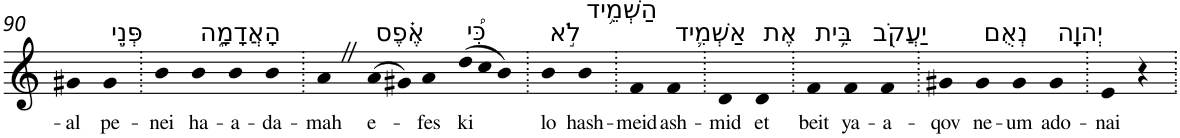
**kern	**text
*part1	*part1
*staff1	*staff1
*I"Piano	*
*I'Pno	*
!!LO:PB:g=z
*clefG2	*
*k[]	*
=90	=90
!	!LO:LY:b
4g#X	-al
!LO:TX:a:t=פְּנֵ֣י	!
!	!LO:LY:b
4g#	pe-
=91.	=91.
!	!LO:LY:b
4b	-nei
!LO:TX:a:t=הָאֲדָמָ֑ה	!
!	!LO:LY:b
4b	ha-
!	!LO:LY:b
4b	-a-
!	!LO:LY:b
4b	-da-
=92.	=92.
!	!LO:LY:b
4aZ	-mah
!LO:TX:a:t=אֶ֗פֶס	!
!	!LO:LY:b
(>8a	e-
8g#X)	.
!	!LO:LY:b
4a	-fes
!LO:TX:a:t=כִּ֠י	!
!	!LO:LY:b
(>12dd	ki
12cc	.
12b)	.
=93.	=93.
!LO:TX:a:t=לֹ֣א	!
!	!LO:LY:b
4b	lo
!LO:TX:a:t=הַשְׁמֵ֥יד	!
!	!LO:LY:b
4b	hash-
=94.	=94.
!	!LO:LY:b
4f	-meid
!LO:TX:a:t=אַשְׁמִ֛יד	!
!	!LO:LY:b
4f	ash-
=95.	=95.
!	!LO:LY:b
4d	-mid
!LO:TX:a:t=אֶת	!
!	!LO:LY:b
4d	et
=96.	=96.
!LO:TX:a:t=בֵּ֥ית	!
!	!LO:LY:b
4f	beit
!LO:TX:a:t=יַעֲקֹ֖ב	!
!	!LO:LY:b
4f	ya-
!	!LO:LY:b
4f	-a-
=97.	=97.
!	!LO:LY:b
4g#X	-qov
!LO:TX:a:t=נְאֻם	!
!	!LO:LY:b
4g#	ne-
!	!LO:LY:b
4g#	-um
!LO:TX:a:t=יְהוָֽה	!
!	!LO:LY:b
4g#	ado-
=98.	=98.
!	!LO:LY:b
4e	-nai
4r	.
=.	=.
*-	*-
